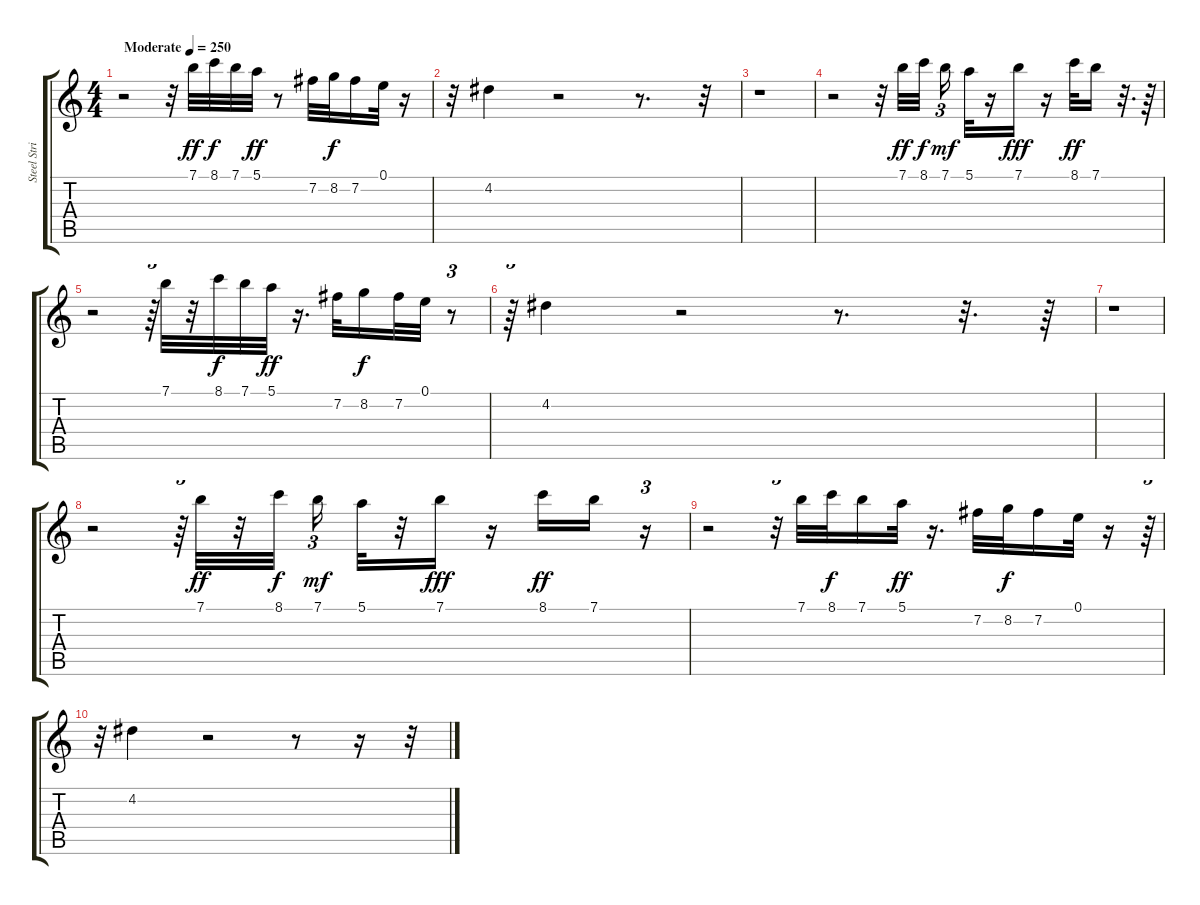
\track ("Steel String Guitar " "Steel Stri") {instrument acousticguitarsteel}
\staff {score tabs}
\tuning (E4 B3 G3 D3 A2 E2) {hide}
\ts (4 4)
\tempo (250 "Moderate")
\tempo 96
\tempo (250 "Moderate")
\clef g2
\ks c
r.2{dy ff instrument acousticguitarsteel} r.32 7.1.32 8.1.32{dy f} 7.1.32 5.1.32{dy ff} r.8 7.2.32 8.2.32{dy f} 7.2.16 0.1.32 r.16 |
r.32 4.2.4 r.2 r.8{d} r.32 |
r.1 |
r.2 r.32 7.1.32{dy ff} 8.1.32{dy f beam splitsecondary} 7.1.16{tu (3 2) dy mf} 5.1.32 r.16 7.1.16{dy fff} r.16 8.1.32{dy ff} 7.1.16 r.32{d} r.64 |
r.2 r.64{tu (3 2)} 7.1.32 r.32 8.1.32{dy f} 7.1.32 5.1.32{dy ff} r.16{d} 7.2.32 8.2.16{dy f} 7.2.32 0.1.32 r.8{tu (3 2)} |
r.64{tu (3 2)} 4.2.4 r.2 r.8{d} r.32{d} r.64 |
r.1 |
r.2 r.64{tu (3 2)} 7.1.32{dy ff} r.32 8.1.32{dy f beam splitsecondary} 7.1.16{tu (3 2) dy mf} 5.1.32 r.32 7.1.16{dy fff} r.16 8.1.16{dy ff} 7.1.16 r.16{tu (3 2)} |
r.2 r.32{tu (3 2)} 7.1.32 8.1.32{dy f} 7.1.16 5.1.32{dy ff} r.16{d} 7.2.32 8.2.32{dy f} 7.2.16 0.1.32 r.16 r.64{tu (3 2)} |
r.32{tu (3 2)} 4.2.4 r.2 r.8 r.16 r.32
